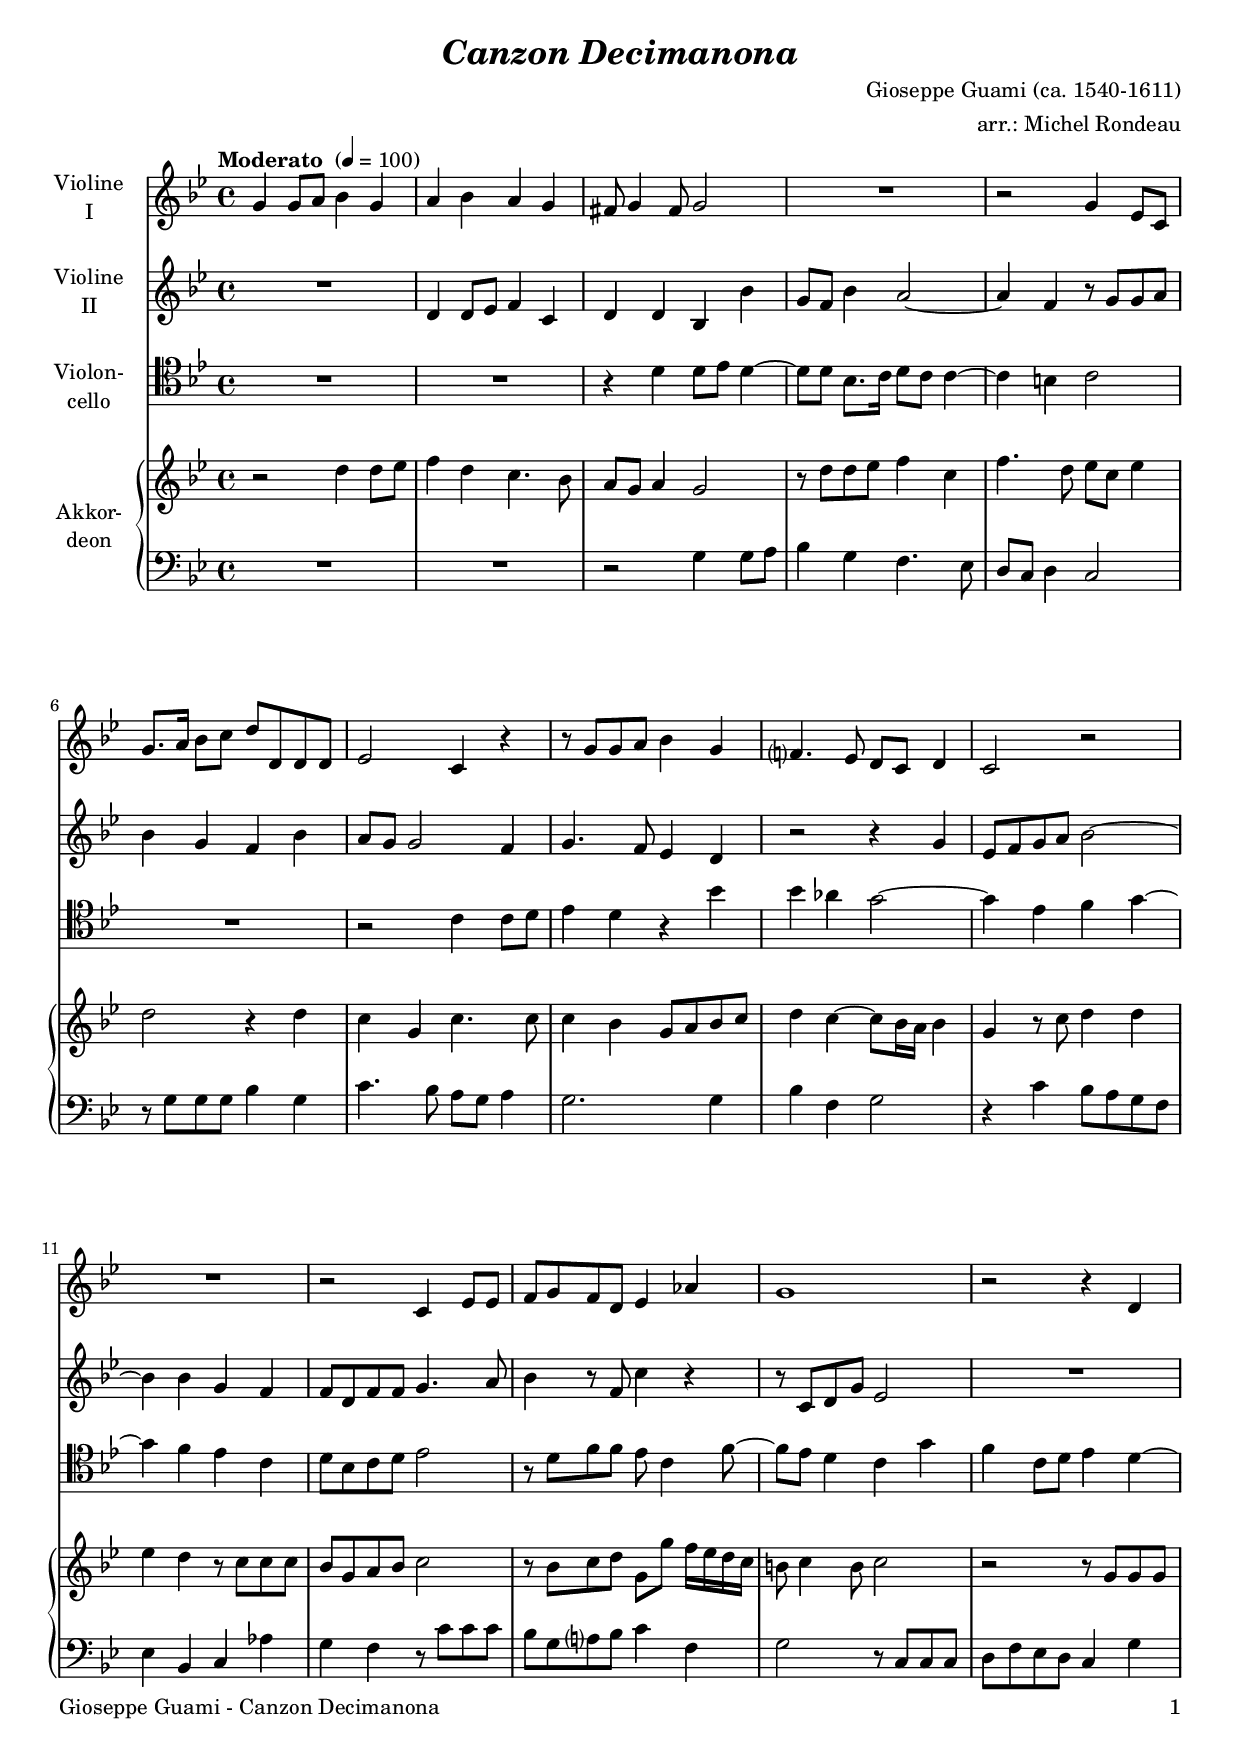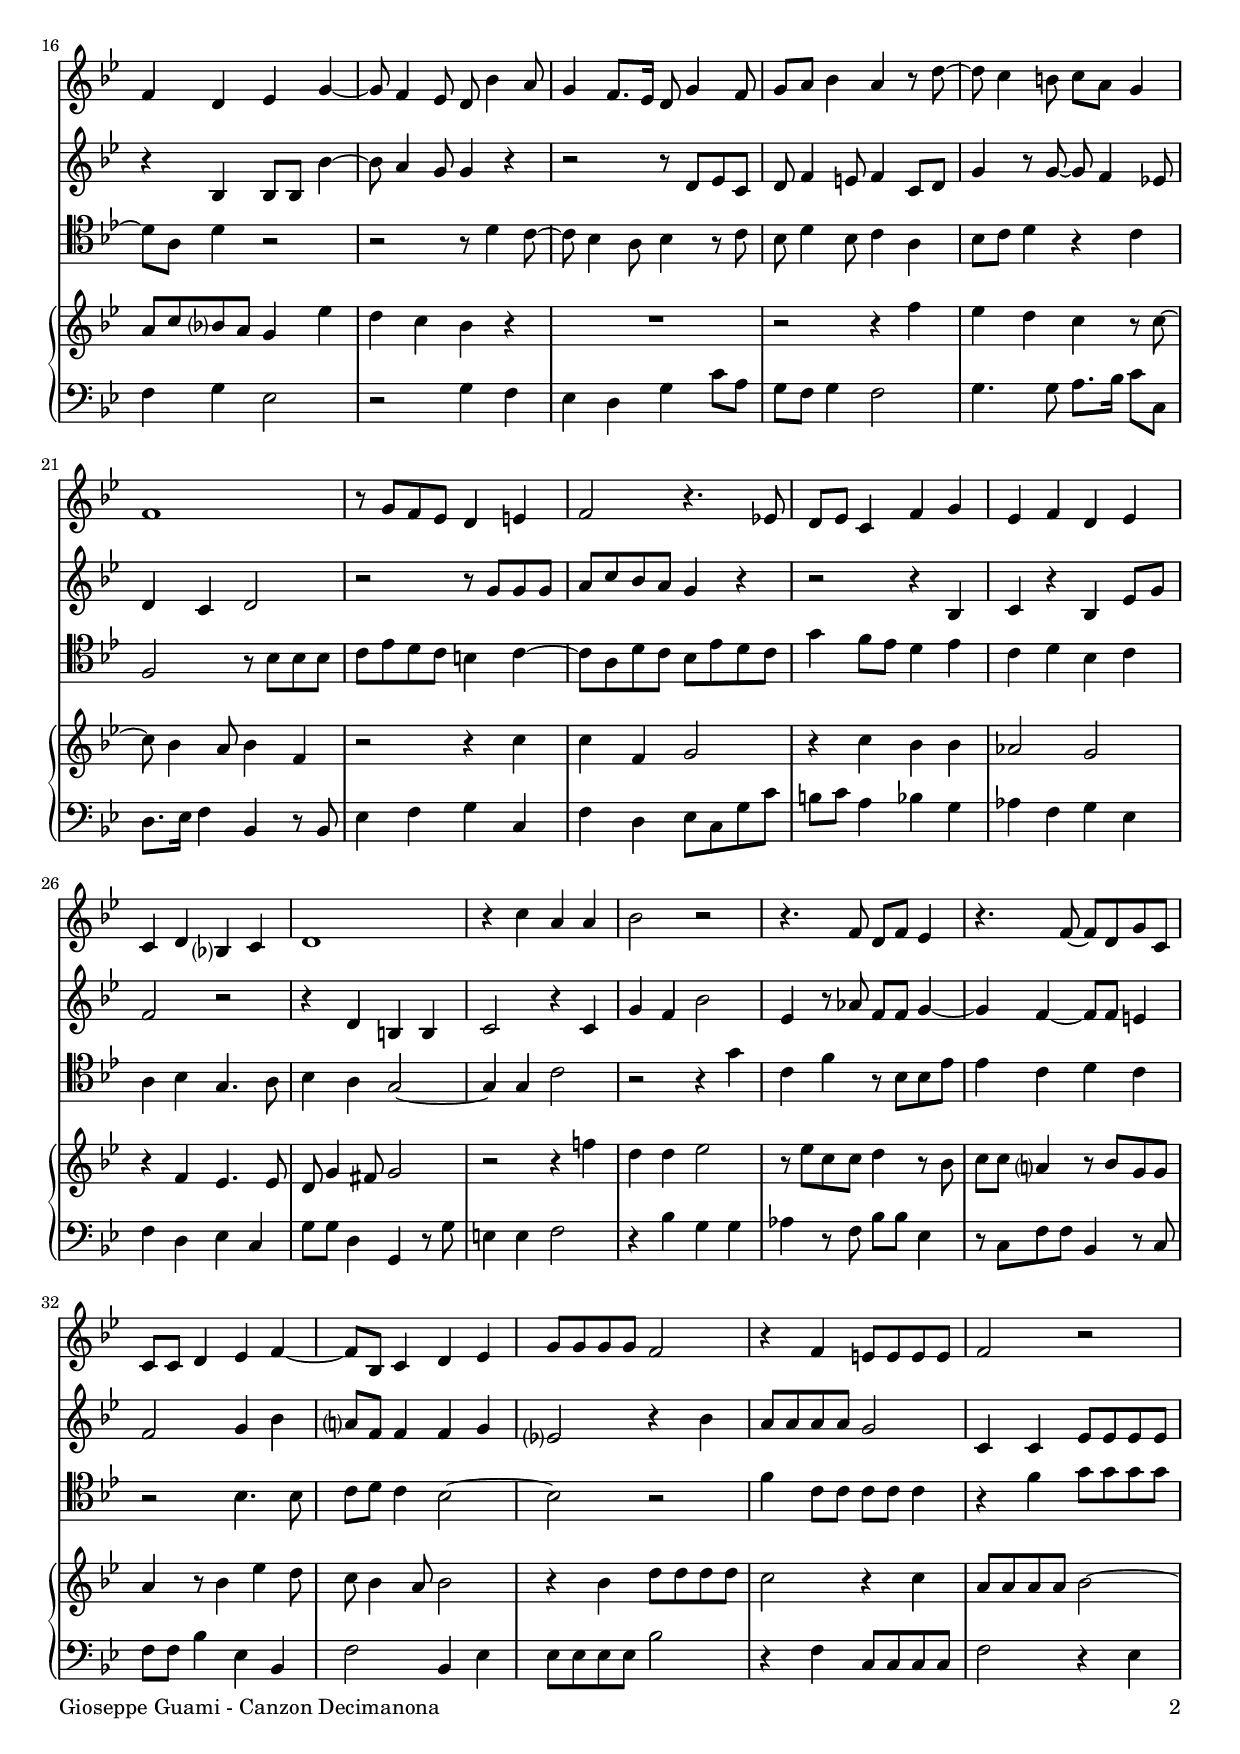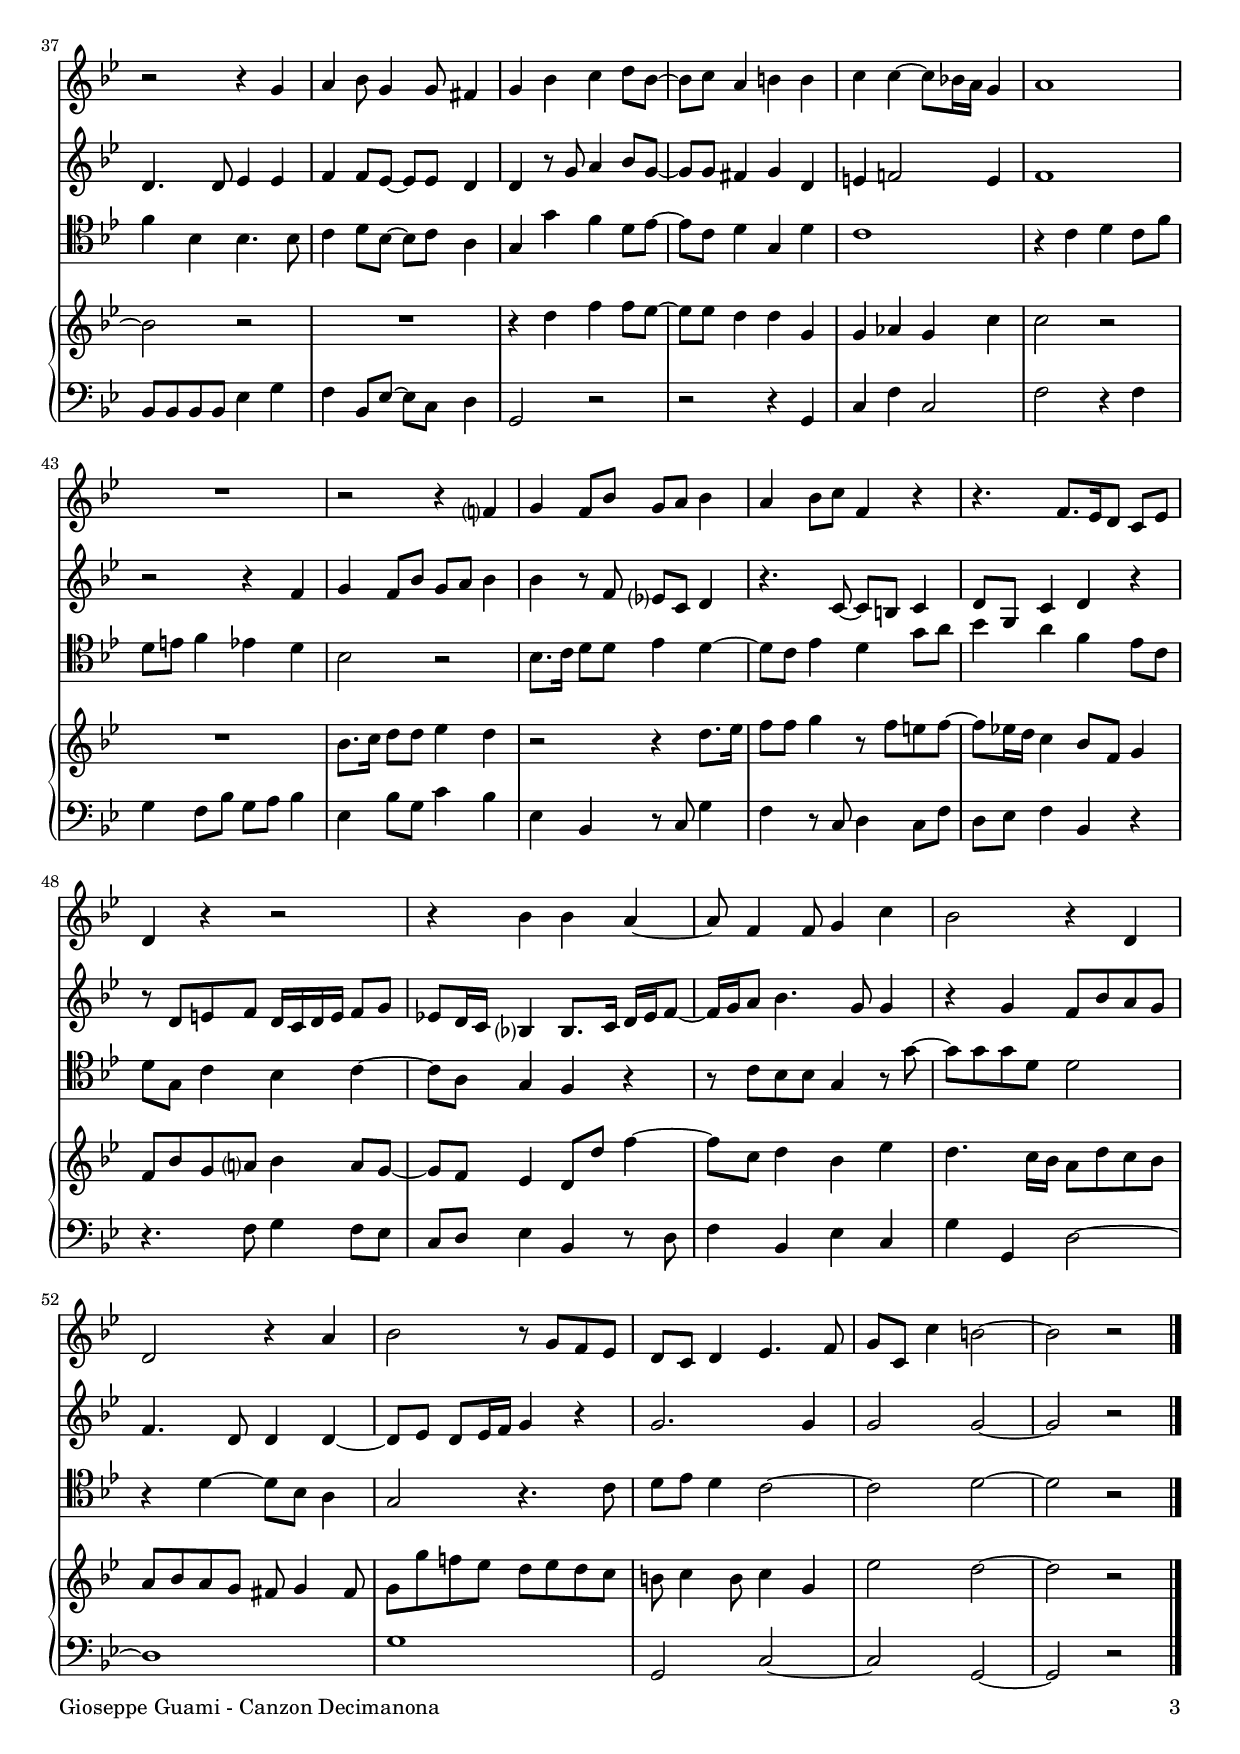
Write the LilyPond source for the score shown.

\version "2.22.0"
\include "deutsch.ly"

#(set-global-staff-size 18.5)

\header {
  title     = \markup \bold \italic "Canzon Decimanona"
  composer  = "Gioseppe Guami (ca. 1540-1611)"
  arranger  = "arr.: Michel Rondeau"
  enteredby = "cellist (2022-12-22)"
%  piece     = ""
}

voiceconsts = {
  \key b \major
  \time 4/4
  \clef "treble"
%  \numericTimeSignature
  \compressEmptyMeasures
  % Set default beaming for all staves
%  \set Timing.beamExceptions = #'()
%  \set Timing.baseMoment     = #(ly:make-moment 1 4)
%  \set Timing.beatStructure  = #'(1 1 1)
  \tempo "Moderato " 4=100
}

mivl = "violin"
mivc = "cello"
miac = "harmonica"

va = \relative c'' {
  \voiceconsts

  r2 d4 d8 es
  f4 d c4. b8
  a g a4 g2
  r8 d' d es f4 c
  f4. d8 es c es4

  d2 r4 d
  c g c4. c8
  c4 b g8 a b c
  d4 c4~ c8 b16 a b4
  g r8 c d4 d

  es d r8 c c c
  b g a b c2
  r8 b c d g, g' f16 es d c
  h8 c4 h8 c2
  r r8 g g g

  a c b? a g4 es'
  d c b r
  R1
  r2 r4 f'
  es d c r8 c~
  c b4 a8 b4 f

  r2 r4 c'
  c f, g2
  r4 c b b
  as2 g
  r4 f es4. es8
  d g4 fis8 g2

  r r4 f'!
  d d es2
  r8 es c c d4 r8 b
  c c a?4 r8 b g g
  a4 r8 b4 es d8

  c b4 a8 b2
  r4 b d8 d d d
  c2 r4 c
  a8 a a a b2~
  b r
  R1

  r4 d f f8 es~
  es es d4 d g,
  g as g c
  c2 r
  R1
  b8. c16 d8 d es4 d

  r2 r4 d8. es16
  f8 f g4 r8 f e f~
  f es!16 d c4 b8 f g4
  f8 b g a? b4 a8 g~
  g f es4 d8 d' f4~

  f8 c d4 b es
  d4. c16 b a8 d c b
  a b a g fis g4 fis8
  g g' f! es d es d c
  h c4 h8 c4 g

  es'2 d~
  d r \bar "|."
}

vb = \relative c'' {
  \voiceconsts

  g4 g8 a b4 g
  a b a g
  fis8 g4 fis8 g2
  R1
  r2 g4 es8 c

  g'8. a16 b8 c d d, d d
  es2 c4 r
  r8 g' g a b4 g
  f?4. es8 d c d4
  c2 r
  R1

  r2 c4 es8 es
  f g f d es4 as
  g1
  r2 r4 d
  f d es g~
  g8 f4 es8 d b'4 a8

  g4 f8. es16 d8 g4 f8
  g a b4 a r8 d~
  d c4 h8 c a g4
  f1
  r8 g f es d4 e
  f2 r4. es!8

  d es c4 f g
  es f d es
  c d b? c
  d1
  r4 c' a a
  b2 r

  r4. f8 d f es4
  r4. f8~ f d g c,
  c c d4 es f~
  f8 b, c4 d es
  g8 g g g f2

  r4 f e8 e e e
  f2 r
  r r4 g
  a b8 g4 g8 fis4
  g b c d8 b~
  b c a4 h h

  c c4~ c8 b!16 a g4
  a1
  R
  r2 r4 f?
  g f8 b g a b4
  a b8 c f,4 r

  r4. f8.[ es16 d8] c es
  d4 r r2
  r4 b' b a~
  a8 f4 f8 g4 c
  b2 r4 d,
  d2 r4 a'

  b2 r8 g f es
  d c d4 es4. f8
  g c, c'4 h2~
  h r \bar "|."
}

vc = \relative c' {
  \voiceconsts

  R1
  d4 d8 es f4 c
  d d b b'
  g8 f b4 a2~
  a4 f r8 g g a
  b4 g f b

  a8 g g2 f4
  g4. f8 es4 d
  r2 r4 g
  es8 f g a b2~
  b4 b g f
  f8 d f f g4. a8

  b4 r8 f c'4 r
  r8 c, d g es2
  R1
  r4 b b8 b b'4~
  b8 a4 g8 g4 r
  r2 r8 d es c

  d f4 e8 f4 c8 d
  g4 r8 g~ g f4 es!8
  d4 c d2
  r r8 g g g
  a c b a g4 r
  r2 r4 b,

  c r b es8 g
  f2 r
  r4 d h h
  c2 r4 c
  g' f b2
  es,4 r8 as f f g4~

  g f~ f8 f e4
  f2 g4 b
  a?8 f f4 f g
  es?2 r4 b'
  a8 a a a g2
  c,4 c es8 es es es

  d4. d8 es4 es
  f f8 es~ es es d4
  d r8 g a4 b8 g~
  g g fis4 g d
  e f!2 e4
  f1

  r2 r4 f
  g f8 b g a b4
  b r8 f es? c d4
  r4. c8~ c h c4
  d8 g, c4 d r

  r8 d e f d16 c d e f8 g
  es! d16 c b?4 b8. c16 d es f8~
  f16 g a8 b4. g8 g4
  r g f8 b a g
  f4. d8 d4 d~

  d8 es d es16 f g4 r
  g2. g4
  g2 g~
  g r \bar "|."
}

vd = \relative c' {
  \voiceconsts
  \clef "tenor"

  R1*2
  r4 d d8 es d4~
  d8 d b8. c16 d8 c c4~
  c h c2
  R1

  r2 c4 c8 d
  es4 d r b'
  b as g2~
  g4 es f g~
  g f es c
  d8 b c d es2

  r8 d f f es c4 f8~
  f es d4 c g'
  f c8 d es4 d~
  d8 a d4 r2
  r r8 d4 c8~

  c b4 a8 b4 r8 c
  b d4 b8 c4 a
  b8 c d4 r c
  f,2 r8 b b b
  c es d c h4 c~

  c8 a d c b es d c
  g'4 f8 es d4 es
  c d b c
  a b g4. a8
  b4 a g2~
  g4 g c2

  r r4 g'
  c, f r8 b, b es
  es4 c d c
  r2 b4. b8
  c d c4 b2~
  b r

  f'4 c8 c c c c4
  r f g8 g g g
  f4 b, b4. b8
  c4 d8 b~ b c a4
  g g' f d8 es~

  es c d4 g, d'
  c1
  r4 c d c8 f
  d e f4 es d
  b2 r
  b8. c16 d8 d es4 d~

  d8 c es4 d g8 a
  b4 a f es8 c
  d g, c4 b c~
  c8 a g4 f r
  r8 c' b b g4 r8 g'~

  g g g d d2
  r4 d~ d8 b a4
  g2 r4. c8
  d es d4 c2~
  c d~
  d r2 \bar "|."
}

ve = \relative c' {
  \voiceconsts
  \clef "bass"

  R1*2
  r2 g4 g8 a
  b4 g f4. es8
  d c d4 c2
  r8 g' g g b4 g

  c4. b8 a g a4
  g2. g4
  b f g2
  r4 c b8 a g f
  es4 b c as'
  g f r8 c' c c

  b g a? b c4 f,
  g2 r8 c, c c
  d f es d c4 g'
  f g es2
  r g4 f
  es d g c8 a

  g f g4 f2
  g4. g8 a8. b16 c8 c,
  d8. es16 f4 b, r8 b
  es4 f g c,
  f d es8 c g' c

  h c a4 b g
  as f g es
  f d es c
  g'8 g d4 g, r8 g' e4 e f2
  r4 b g g

  as r8 f b b es,4
  r8 c f f b,4 r8 c
  f f b4 es, b
  f'2 b,4 es

  es8 es es es b'2
  r4 f c8 c c c
  f2 r4 es
  b8 b b b es4 g

  f b,8 es~ es c d4
  g,2 r
  r r4 g
  c f c2
  f r4 f
  g f8 b g a b4

  es, b'8 g c4 b
  es, b r8 c g'4
  f r8 c d4 c8 f
  d es f4 b, r
  r4. f'8 g4 f8 es
  c d es4 b r8 d

  f4 b, es c
  g' g, d'2~
  d1
  g
  g,2 c~
  c g~
  g r \bar "|."
}


music = <<
      \new Staff {
        \set Staff.midiInstrument = \mivl
        \set Staff.instrumentName = \markup \center-column { "Violine" "I" }
        \transpose b b { \vb }
      }

      \new Staff {
        \set Staff.midiInstrument = \mivl
        \set Staff.instrumentName = \markup \center-column { "Violine" "II" }
        \transpose b b { \vc }
      }

      \new Staff {
        \set Staff.midiInstrument = \mivc
        \set Staff.instrumentName = \markup \center-column { "Violon-" "cello" }
        \transpose b b { \vd }
      }

      \new PianoStaff <<
        \set PianoStaff.instrumentName = \markup \center-column { "Akkor-" "deon" }
        \set PianoStaff.midiInstrument = \miac
        \new Staff {
          \transpose b b { \va }
        }

%        \new Dynamics \dy

        \new Staff {
          \transpose b b { \ve }
        }
        >>
>>

\book {
   \paper {
    print-page-number = ##t
    print-first-page-number = ##t
    ragged-last-bottom = ##f
    oddHeaderMarkup = \markup \null
    evenHeaderMarkup = \markup \null
    oddFooterMarkup = \markup {
      \fill-line {
        \on-the-fly #print-page-number-check-first
        "Gioseppe Guami - Canzon Decimanona" \fromproperty #'page:page-number-string
      }
    }
    evenFooterMarkup = \oddFooterMarkup
  } \score {
    \music
    \layout {}
  }

  \score {
    \unfoldRepeats \music

    \midi {
      \context {
        \Score
      }
    }
  }
}